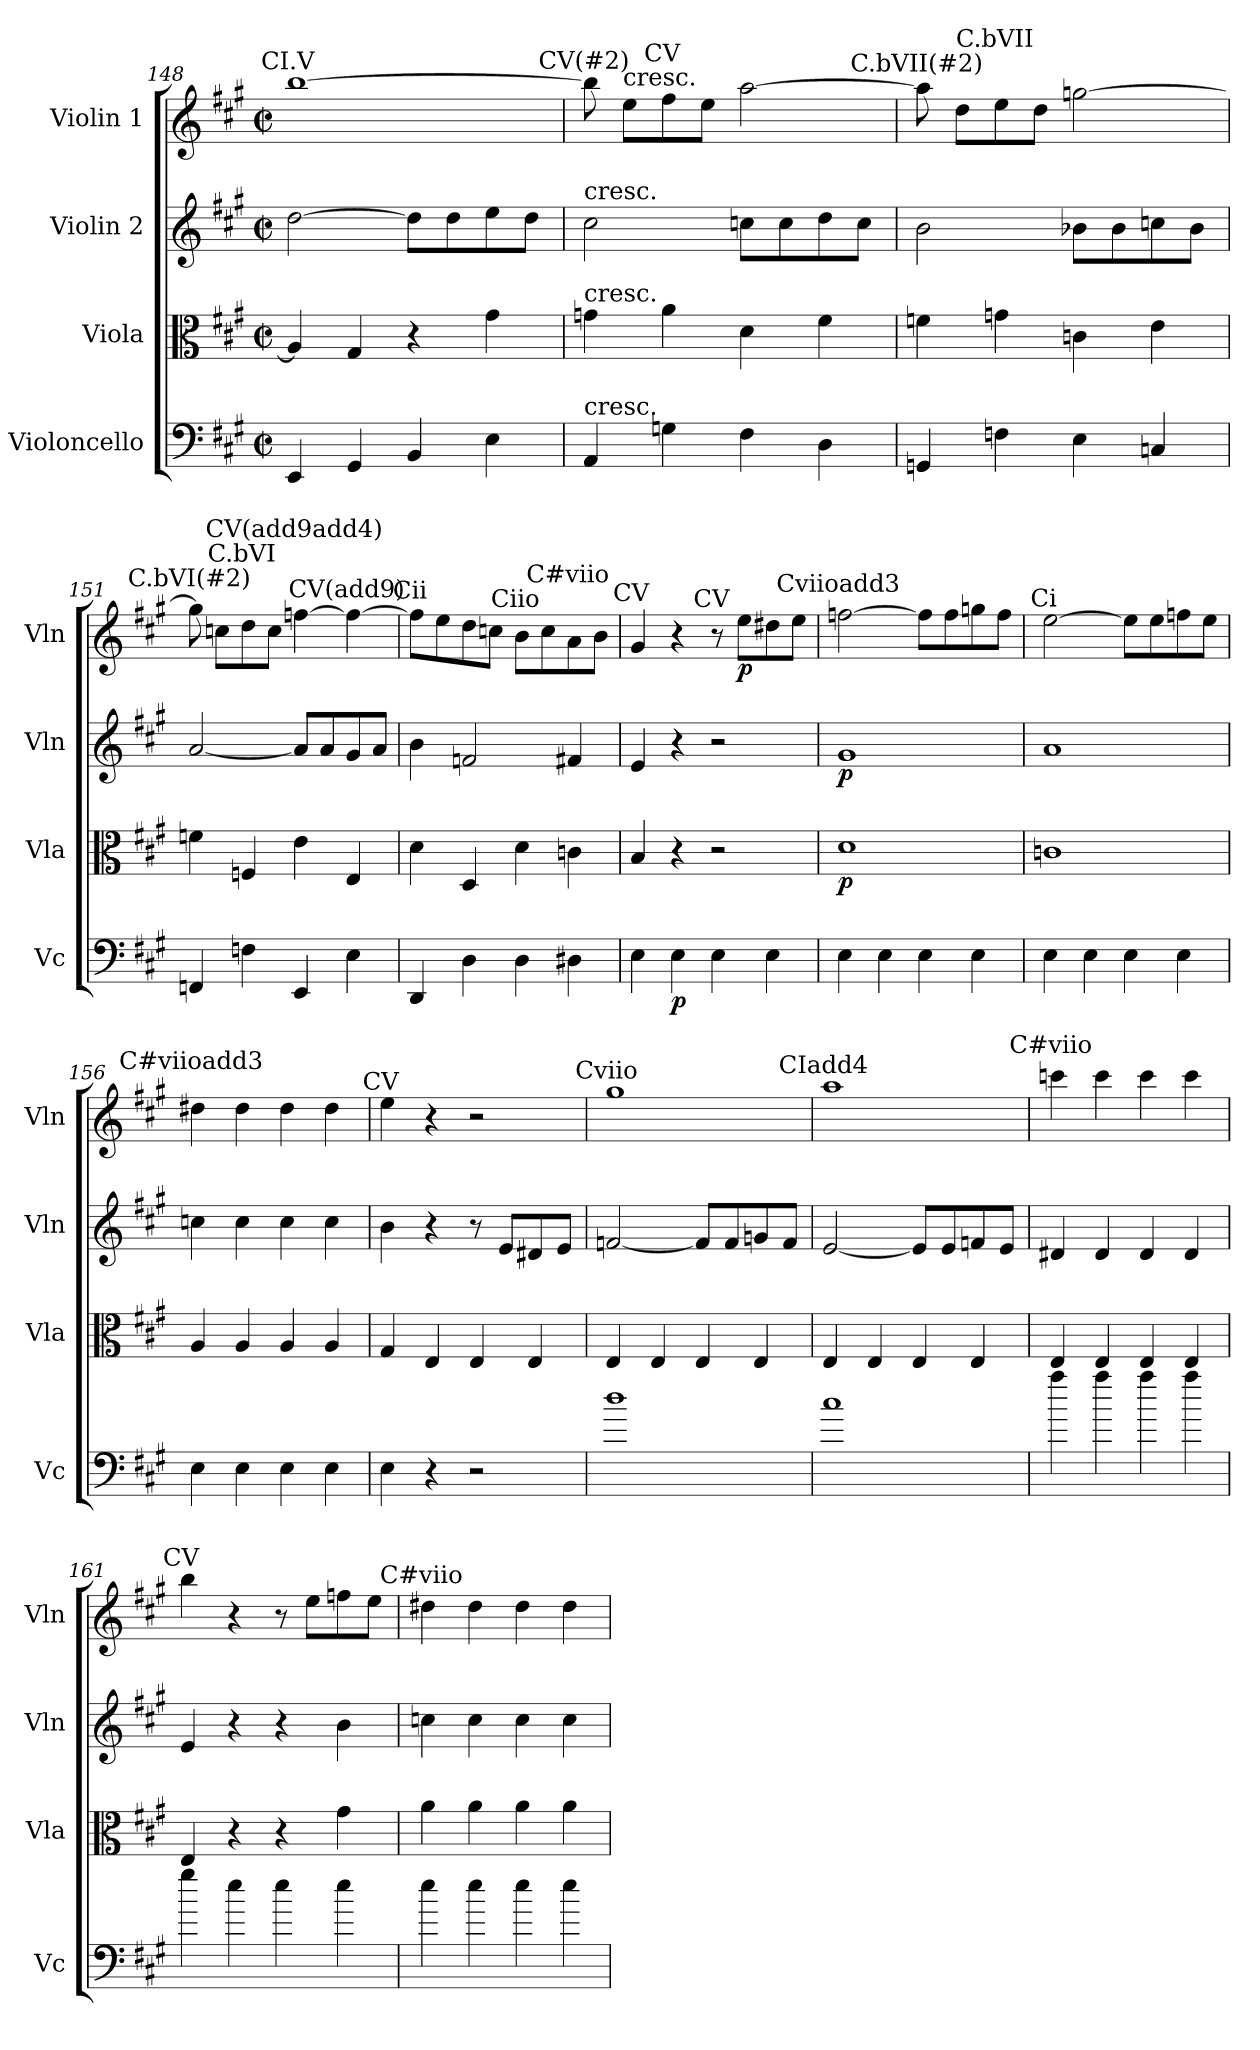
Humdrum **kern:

**kern	**dynam	**kern	**dynam	**kern	**dynam	**kern	**dynam
*part4	*part4	*part3	*part3	*part2	*part2	*part1	*part1
*staff4	*staff4	*staff3	*staff3	*staff2	*staff2	*staff1	*staff1
*I"Violoncello	*	*I"Viola	*	*I"Violin 2	*	*I"Violin 1	*
*I'Vc	*	*I'Vla	*	*I'Vln	*	*I'Vln	*
!!LO:LB:g=z
*clefF4	*	*clefC3	*	*clefG2	*	*clefG2	*
*k[f#c#g#]	*	*k[f#c#g#]	*	*k[f#c#g#]	*	*k[f#c#g#]	*
*A:	*	*A:	*	*A:	*	*A:	*
*M2/2	*	*M2/2	*	*M2/2	*	*M2/2	*
*met(c|)	*	*met(c|)	*	*met(c|)	*	*met(c|)	*
=148	=148	=148	=148	=148	=148	=148	=148
!	!	!	!	!	!	!LO:TX:a:cj:t=CI.V	!
4EE/	.	4A/]	.	[2dd\	.	[1bb	.
4GG#/	.	4G#/	.	.	.	.	.
4BB/	.	4r	.	8dd\L]	.	.	.
.	.	.	.	8dd\	.	.	.
4E\	.	4g#\	.	8ee\	.	.	.
.	.	.	.	8dd\J	.	.	.
=149	=149	=149	=149	=149	=149	=149	=149
!	!	!	!	!	!	!LO:TX:a:cj:t=CV(#2)	!
!	!	!	!	!LO:TX:a:t=cresc.	!	!	!
!	!	!LO:TX:a:t=cresc.	!	!	!	!	!
!LO:TX:a:t=cresc.	!	!	!	!	!	!	!
4AA/	.	4gn\	.	2cc#\	.	8bb\]	.
!	!	!	!	!	!	!LO:TX:a:t=cresc.	!
.	.	.	.	.	.	8ee\L	.
!	!	!	!	!	!	!LO:TX:a:cj:t=CV	!
4Gn\	.	4a\	.	.	.	8ff#\	.
.	.	.	.	.	.	8ee\J	.
4F#\	.	4d\	.	8ccn\L	.	[2aa\	.
.	.	.	.	8cc\	.	.	.
4D\	.	4f#\	.	8dd\	.	.	.
.	.	.	.	8cc\J	.	.	.
=150	=150	=150	=150	=150	=150	=150	=150
!	!	!	!	!	!	!LO:TX:a:cj:t=C.bVII(#2)	!
4GGn/	.	4fn\	.	2b\	.	8aa\]	.
.	.	.	.	.	.	8dd\L	.
!	!	!	!	!	!	!LO:TX:a:cj:t=C.bVII	!
4Fn\	.	4gn\	.	.	.	8ee\	.
.	.	.	.	.	.	8dd\J	.
4E\	.	4cn\	.	8b-X\L	.	[2ggn\	.
.	.	.	.	8b-\	.	.	.
4Cn/	.	4e\	.	8ccn\	.	.	.
.	.	.	.	8b-\J	.	.	.
!!LO:PB:g=z
=151	=151	=151	=151	=151	=151	=151	=151
!	!	!	!	!	!	!LO:TX:a:cj:t=C.bVI(#2)	!
4FFn/	.	4fn\	.	[2a/	.	8gg\]	.
.	.	.	.	.	.	8ccn\L	.
!	!	!	!	!	!	!LO:TX:a:cj:t=C.bVI	!
4Fn\	.	4Fn/	.	.	.	8dd\	.
.	.	.	.	.	.	8cc\J	.
!	!	!	!	!	!	!LO:TX:a:cj:t=CV(add9add4)	!
4EE/	.	4e\	.	8a/L]	.	[4ffn\	.
.	.	.	.	8a/	.	.	.
!	!	!	!	!	!	!LO:TX:a:cj:t=CV(add9)	!
4E\	.	4E/	.	8g#/	.	4ff\_	.
.	.	.	.	8a/J	.	.	.
!!LO:PB:g=z
=152	=152	=152	=152	=152	=152	=152	=152
!	!	!	!	!	!	!LO:TX:a:cj:t=Cii	!
4DD/	.	4d\	.	4b\	.	8ff\L]	.
.	.	.	.	.	.	8ee\	.
4D\	.	4D/	.	2fn/	.	8dd\	.
.	.	.	.	.	.	8ccn\J	.
!	!	!	!	!	!	!LO:TX:a:cj:t=Ciio	!
4D\	.	4d\	.	.	.	8b\L	.
.	.	.	.	.	.	8cc\	.
!	!	!	!	!	!	!LO:TX:a:cj:t=C#viio	!
4D#X\	.	4cn\	.	4f#X/	.	8a\	.
.	.	.	.	.	.	8b\J	.
=153	=153	=153	=153	=153	=153	=153	=153
!	!	!	!	!	!	!LO:TX:a:cj:t=CV	!
4E\	.	4B/	.	4e/	.	4g#/	.
!	!LO:DY:b	!	!	!	!	!	!
4E\	p	4r	.	4r	.	4r	.
!	!	!	!	!	!	!LO:TX:a:cj:t=CV	!
4E\	.	2r	.	2r	.	8r	.
!	!	!	!	!	!	!	!LO:DY:b
.	.	.	.	.	.	8ee\L	p
4E\	.	.	.	.	.	8dd#X\	.
.	.	.	.	.	.	8ee\J	.
=154	=154	=154	=154	=154	=154	=154	=154
!	!	!	!	!	!	!LO:TX:a:cj:t=Cviioadd3	!
!	!	!	!LO:DY:b	!	!LO:DY:b	!	!
4E\	.	1d	p	1g#	p	[2ffn\	.
4E\	.	.	.	.	.	.	.
4E\	.	.	.	.	.	8ff\L]	.
.	.	.	.	.	.	8ff\	.
4E\	.	.	.	.	.	8ggn\	.
.	.	.	.	.	.	8ff\J	.
=155	=155	=155	=155	=155	=155	=155	=155
!	!	!	!	!	!	!LO:TX:a:cj:t=Ci	!
4E\	.	1cn	.	1a	.	[2ee\	.
4E\	.	.	.	.	.	.	.
4E\	.	.	.	.	.	8ee\L]	.
.	.	.	.	.	.	8ee\	.
4E\	.	.	.	.	.	8ffn\	.
.	.	.	.	.	.	8ee\J	.
!!LO:LB:g=z
=156	=156	=156	=156	=156	=156	=156	=156
!	!	!	!	!	!	!LO:TX:a:cj:t=C#viioadd3	!
4E\	.	4A/	.	4ccn\	.	4dd#X\	.
4E\	.	4A/	.	4cc\	.	4dd#\	.
4E\	.	4A/	.	4cc\	.	4dd#\	.
4E\	.	4A/	.	4cc\	.	4dd#\	.
=157	=157	=157	=157	=157	=157	=157	=157
!	!	!	!	!	!	!LO:TX:a:cj:t=CV	!
4E\	.	4G#/	.	4b\	.	4ee\	.
4r	.	4E/	.	4r	.	4r	.
2r	.	4E/	.	8r	.	2r	.
.	.	.	.	8e/L	.	.	.
.	.	4E/	.	8d#X/	.	.	.
.	.	.	.	8e/J	.	.	.
=158	=158	=158	=158	=158	=158	=158	=158
!	!	!	!	!	!	!LO:TX:a:cj:t=Cviio	!
1dd	.	4E/	.	[2fn/	.	1gg#	.
.	.	4E/	.	.	.	.	.
.	.	4E/	.	8f/L]	.	.	.
.	.	.	.	8f/	.	.	.
.	.	4E/	.	8gn/	.	.	.
.	.	.	.	8f/J	.	.	.
=159	=159	=159	=159	=159	=159	=159	=159
!	!	!	!	!	!	!LO:TX:a:cj:t=CIadd4	!
1cc#	.	4E/	.	[2e/	.	1aa	.
.	.	4E/	.	.	.	.	.
.	.	4E/	.	8e/L]	.	.	.
.	.	.	.	8e/	.	.	.
.	.	4E/	.	8fn/	.	.	.
.	.	.	.	8e/J	.	.	.
!!LO:PB:g=z
=160	=160	=160	=160	=160	=160	=160	=160
!	!	!	!	!	!	!LO:TX:a:cj:t=C#viio	!
4aa\	.	4E/	.	4d#X/	.	4cccn\	.
4aa\	.	4E/	.	4d#/	.	4ccc\	.
4aa\	.	4E/	.	4d#/	.	4ccc\	.
4aa\	.	4E/	.	4d#/	.	4ccc\	.
=161	=161	=161	=161	=161	=161	=161	=161
!	!	!	!	!	!	!LO:TX:a:cj:t=CV	!
4gg#\	.	4E/	.	4e/	.	4bb\	.
4ee\	.	4r	.	4r	.	4r	.
4ee\	.	4r	.	4r	.	8r	.
.	.	.	.	.	.	8ee\L	.
4ee\	.	4g#\	.	4b\	.	8ffn\	.
.	.	.	.	.	.	8ee\J	.
=162	=162	=162	=162	=162	=162	=162	=162
!	!	!	!	!	!	!LO:TX:a:cj:t=C#viio	!
4ee\	.	4a\	.	4ccn\	.	4dd#X\	.
4ee\	.	4a\	.	4cc\	.	4dd#\	.
4ee\	.	4a\	.	4cc\	.	4dd#\	.
4ee\	.	4a\	.	4cc\	.	4dd#\	.
=	=	=	=	=	=	=	=
*-	*-	*-	*-	*-	*-	*-	*-
